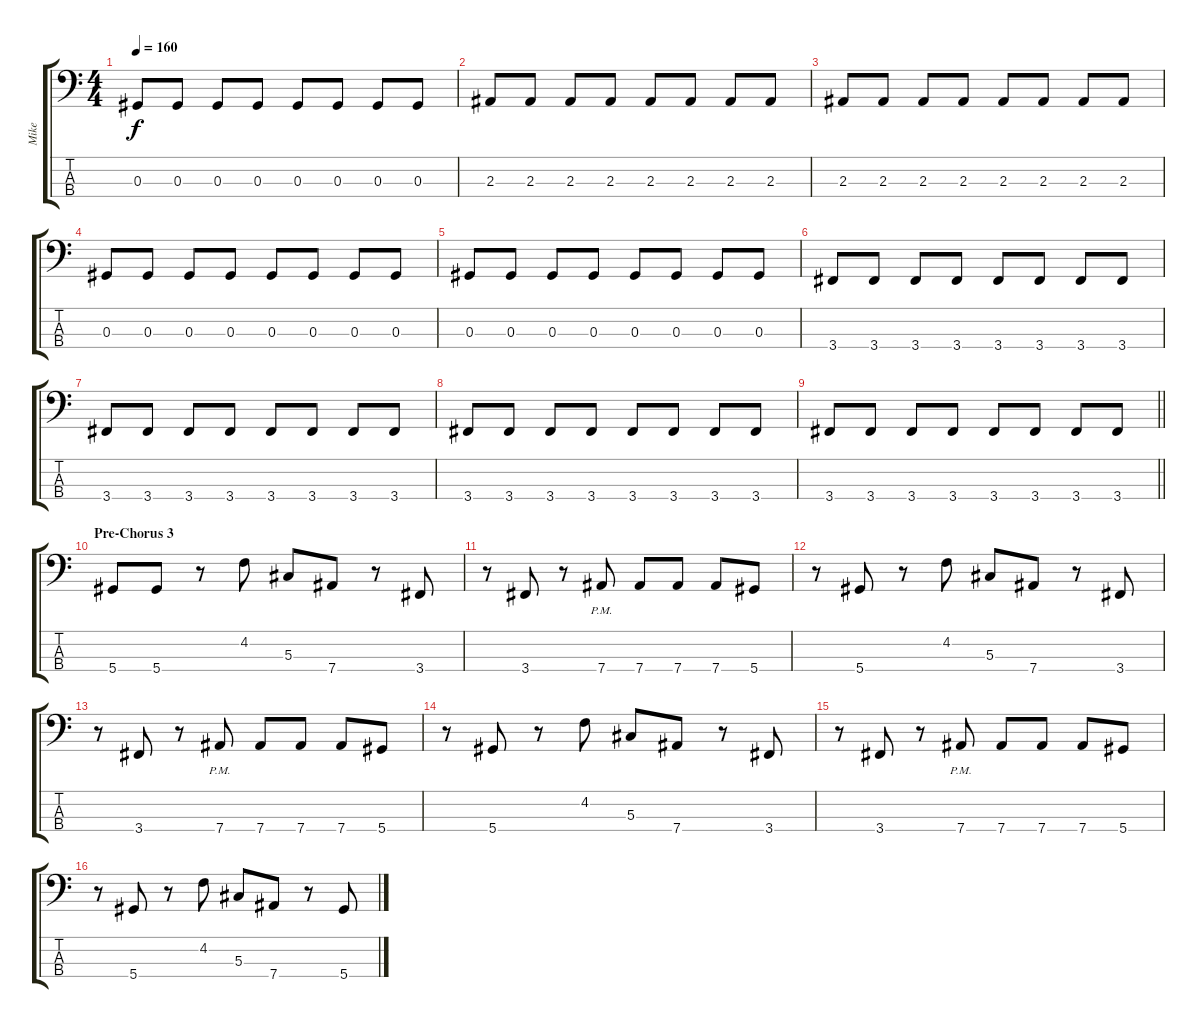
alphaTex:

\track ("Mike" "Mike") {instrument electricbassfinger}
\staff {score tabs}
\tuning (Gb2 Db2 Ab1 Eb1) {hide}
\ts (4 4)
\tempo 160
\clef f4
\ks c
0.3.8{dy f} 0.3.8 0.3.8 0.3.8 0.3.8 0.3.8 0.3.8 0.3.8 |
2.3.8 2.3.8 2.3.8 2.3.8 2.3.8 2.3.8 2.3.8 2.3.8 |
2.3.8 2.3.8 2.3.8 2.3.8 2.3.8 2.3.8 2.3.8 2.3.8 |
0.3.8 0.3.8 0.3.8 0.3.8 0.3.8 0.3.8 0.3.8 0.3.8 |
0.3.8 0.3.8 0.3.8 0.3.8 0.3.8 0.3.8 0.3.8 0.3.8 |
3.4.8 3.4.8 3.4.8 3.4.8 3.4.8 3.4.8 3.4.8 3.4.8 |
3.4.8 3.4.8 3.4.8 3.4.8 3.4.8 3.4.8 3.4.8 3.4.8 |
3.4.8 3.4.8 3.4.8 3.4.8 3.4.8 3.4.8 3.4.8 3.4.8 |
\barLineRight lightlight
3.4.8 3.4.8 3.4.8 3.4.8 3.4.8 3.4.8 3.4.8 3.4.8 |
\section ("" "Pre-Chorus 3")
5.4.8 5.4.8 r.8 4.2.8 5.3.8 7.4.8 r.8 3.4.8 |
r.8 3.4.8 r.8 7.4{pm}.8 7.4.8 7.4.8 7.4.8 5.4.8 |
r.8 5.4.8 r.8 4.2.8 5.3.8 7.4.8 r.8 3.4.8 |
r.8 3.4.8 r.8 7.4{pm}.8 7.4.8 7.4.8 7.4.8 5.4.8 |
r.8 5.4.8 r.8 4.2.8 5.3.8 7.4.8 r.8 3.4.8 |
r.8 3.4.8 r.8 7.4{pm}.8 7.4.8 7.4.8 7.4.8 5.4.8 |
r.8 5.4.8 r.8 4.2.8 5.3.8 7.4.8 r.8 5.4.8
